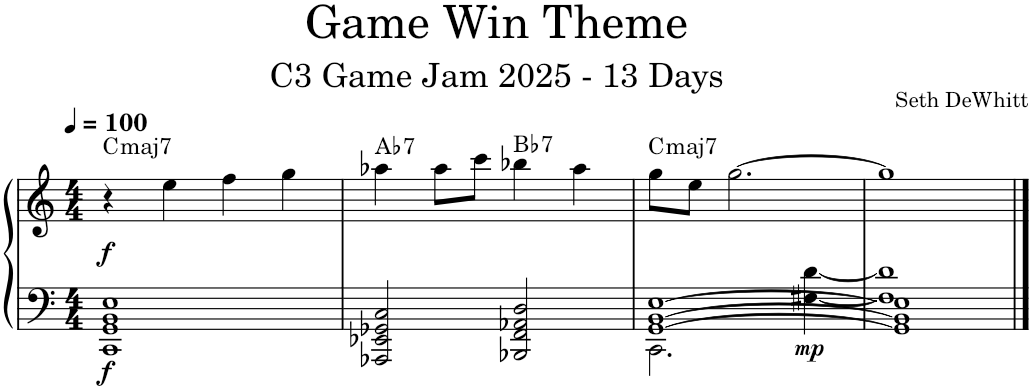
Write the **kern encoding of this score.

**kern	**kern	**dynam	**harte
*part1	*part1	*part1	*part1
*staff2	*staff1	*staff1/2	*
*I"Piano	*	*	*
*I'Pno.	*	*	*
*clefF4	*clefG2	*	*
*k[]	*k[]	*	*
*M4/4	*M4/4	*	*
*MM100	*MM100	*	*
=1	=1	=1	=1
!	!	!LO:DY:b=2	!
!	!	!LO:DY:n=1:b	!LO:H:kt=maj7
1CC 1GG 1BB 1E	4r	f f	C:maj7
.	4ee\	.	.
.	4ff\	.	.
.	4gg\	.	.
=2	=2	=2	=2
!	!	!	!LO:H:kt=7
2AAA-X/ 2EE-X/ 2GG-X/ 2C/	4aa-X\	.	Ab:7
.	8aa-\L	.	.
.	8ccc\J	.	.
!	!	!	!LO:H:kt=7
2BBB-X/ 2FF/ 2AA-X/ 2D/	4bb-X\	.	Bb:7
.	4aa-\	.	.
=3	=3	=3	=3
*^	*	*	*
!	!	!	!	!LO:H:kt=maj7
[1GG [1BB [1E	2.CC\	8gg\L	.	C:maj7
.	.	8ee\J	.	.
.	.	[2.gg\	.	.
!	!	!	!LO:DY:b=2	!
.	[4F#X\ [4d\	.	mp	.
=4	=4	=4	=4	=4
1GG] 1BB] 1E]	1F#] 1d]	1gg]	.	.
*v	*v	*	*	*
==	==	==	==
*-	*-	*-	*-
